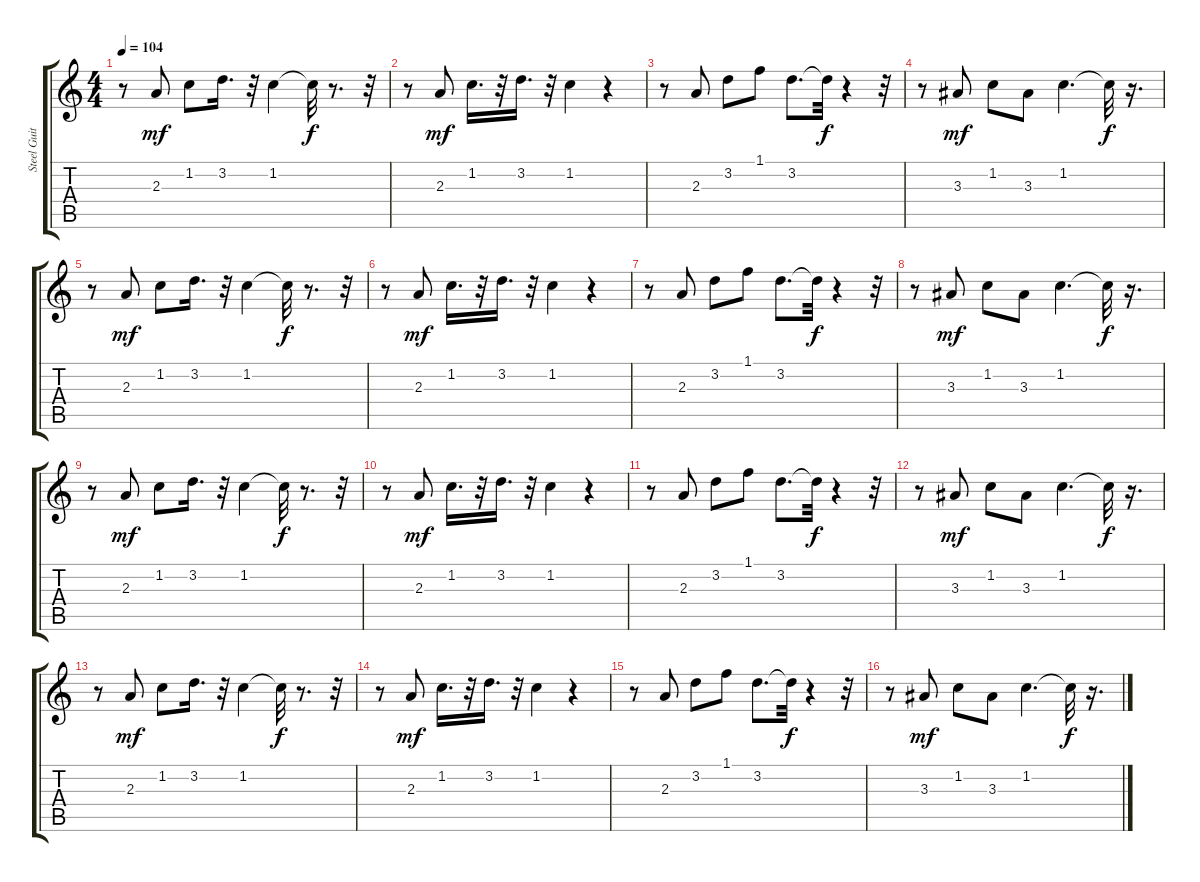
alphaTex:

\track ("Steel Guitar" "Steel Guit") {instrument acousticguitarsteel}
\staff {score tabs}
\tuning (E4 B3 G3 D3 A2 E2) {hide}
\ts (4 4)
\tempo 104
\clef g2
\ks c
r.8{dy f} 2.3.8{dy mf} 1.2.8 3.2.16{d} r.32 1.2.4 1.2{t}.32{dy f} r.8{d} r.32 |
r.8 2.3.8{dy mf} 1.2.16{d} r.32 3.2.16{d} r.32 1.2.4 r.4 |
r.8 2.3.8 3.2.8 1.1.8 3.2.8{d} 3.2{t}.32{dy f} r.4 r.32 |
r.8 3.3.8{dy mf} 1.2.8 3.3.8 1.2.4{d} 1.2{t}.32{dy f} r.16{d} |
r.8 2.3.8{dy mf} 1.2.8 3.2.16{d} r.32 1.2.4 1.2{t}.32{dy f} r.8{d} r.32 |
r.8 2.3.8{dy mf} 1.2.16{d} r.32 3.2.16{d} r.32 1.2.4 r.4 |
r.8 2.3.8 3.2.8 1.1.8 3.2.8{d} 3.2{t}.32{dy f} r.4 r.32 |
r.8 3.3.8{dy mf} 1.2.8 3.3.8 1.2.4{d} 1.2{t}.32{dy f} r.16{d} |
r.8 2.3.8{dy mf} 1.2.8 3.2.16{d} r.32 1.2.4 1.2{t}.32{dy f} r.8{d} r.32 |
r.8 2.3.8{dy mf} 1.2.16{d} r.32 3.2.16{d} r.32 1.2.4 r.4 |
r.8 2.3.8 3.2.8 1.1.8 3.2.8{d} 3.2{t}.32{dy f} r.4 r.32 |
r.8 3.3.8{dy mf} 1.2.8 3.3.8 1.2.4{d} 1.2{t}.32{dy f} r.16{d} |
r.8 2.3.8{dy mf} 1.2.8 3.2.16{d} r.32 1.2.4 1.2{t}.32{dy f} r.8{d} r.32 |
r.8 2.3.8{dy mf} 1.2.16{d} r.32 3.2.16{d} r.32 1.2.4 r.4 |
r.8 2.3.8 3.2.8 1.1.8 3.2.8{d} 3.2{t}.32{dy f} r.4 r.32 |
r.8 3.3.8{dy mf} 1.2.8 3.3.8 1.2.4{d} 1.2{t}.32{dy f} r.16{d}
